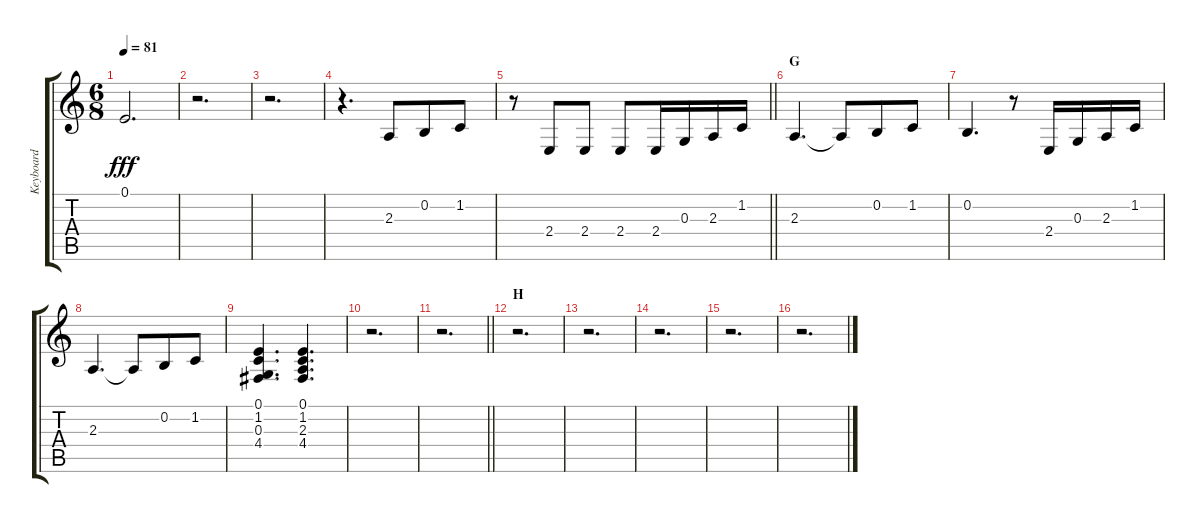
\track ("Keyboard" "Keyboard") {instrument synthstrings1}
\staff {score tabs}
\tuning (E4 B3 G3 D3 A2 E2) {hide}
\ts (6 8)
\tempo 81
\clef g2
\ks c
0.1.2{d dy fff} |
r.2{d} |
r.2{d} |
r.4{d} 2.3.8 0.2.8 1.2.8 |
\barLineRight lightlight
r.8 2.4.8 2.4.8 2.4.8 2.4.16 0.3.16 2.3.16 1.2.16 |
\section ("" "G")
2.3.4{d} 2.3{t}.8 0.2.8 1.2.8 |
0.2.4{d} r.8 2.4.16 0.3.16 2.3.16 1.2.16 |
2.3.4{d} 2.3{t}.8 0.2.8 1.2.8 |
(0.1 1.2 0.3 4.4).4{d} (0.1 1.2 2.3 4.4).4{d} |
r.2{d} |
\barLineRight lightlight
r.2{d} |
\section ("" "H")
r.2{d} |
r.2{d} |
r.2{d} |
r.2{d} |
r.2{d}
